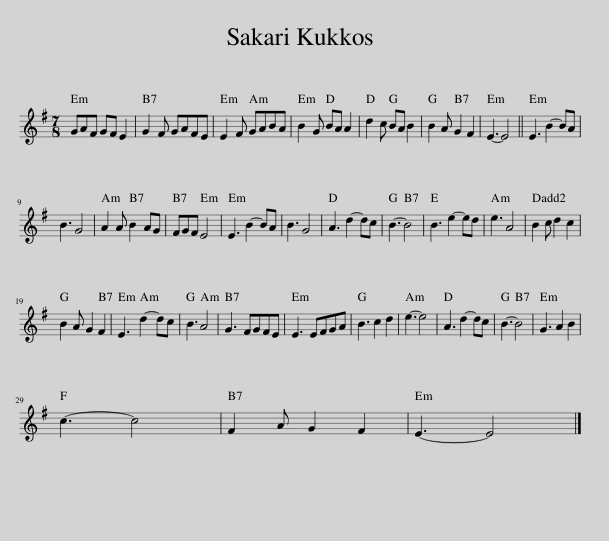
X:1
L:1/8
M:7/8
I:linebreak $
K:Emin
V:1 treble
V:1
 GAF GF E2 | G2 F GAFE | E2 F GABA | B2 G BA A2 | d2 c BA B2 | %5
 B2 A G2 F2 | E3- E4 || E3 B2- BA |$ B3 G4 | A2 A B2 AG | %10
 FGF E4 | E3 B2- BA | B3 G4 | A3 d2- dc | B3- B4 | %15
 B3 e2- ed | e3 A4 | B2 c d2 c2 |$ B2 A G2 F2 | E3 d2- dc | %20
 B3 A4 | G3 FGFE | E3 EFGA | B3 c2 d2 | e3- e4 | %25
 A3 d2- dc | B3- B4 | G3 A2 B2 |$ c3- c4 | F2 A G2 F2 | %30
 E3- E4 |] %31
